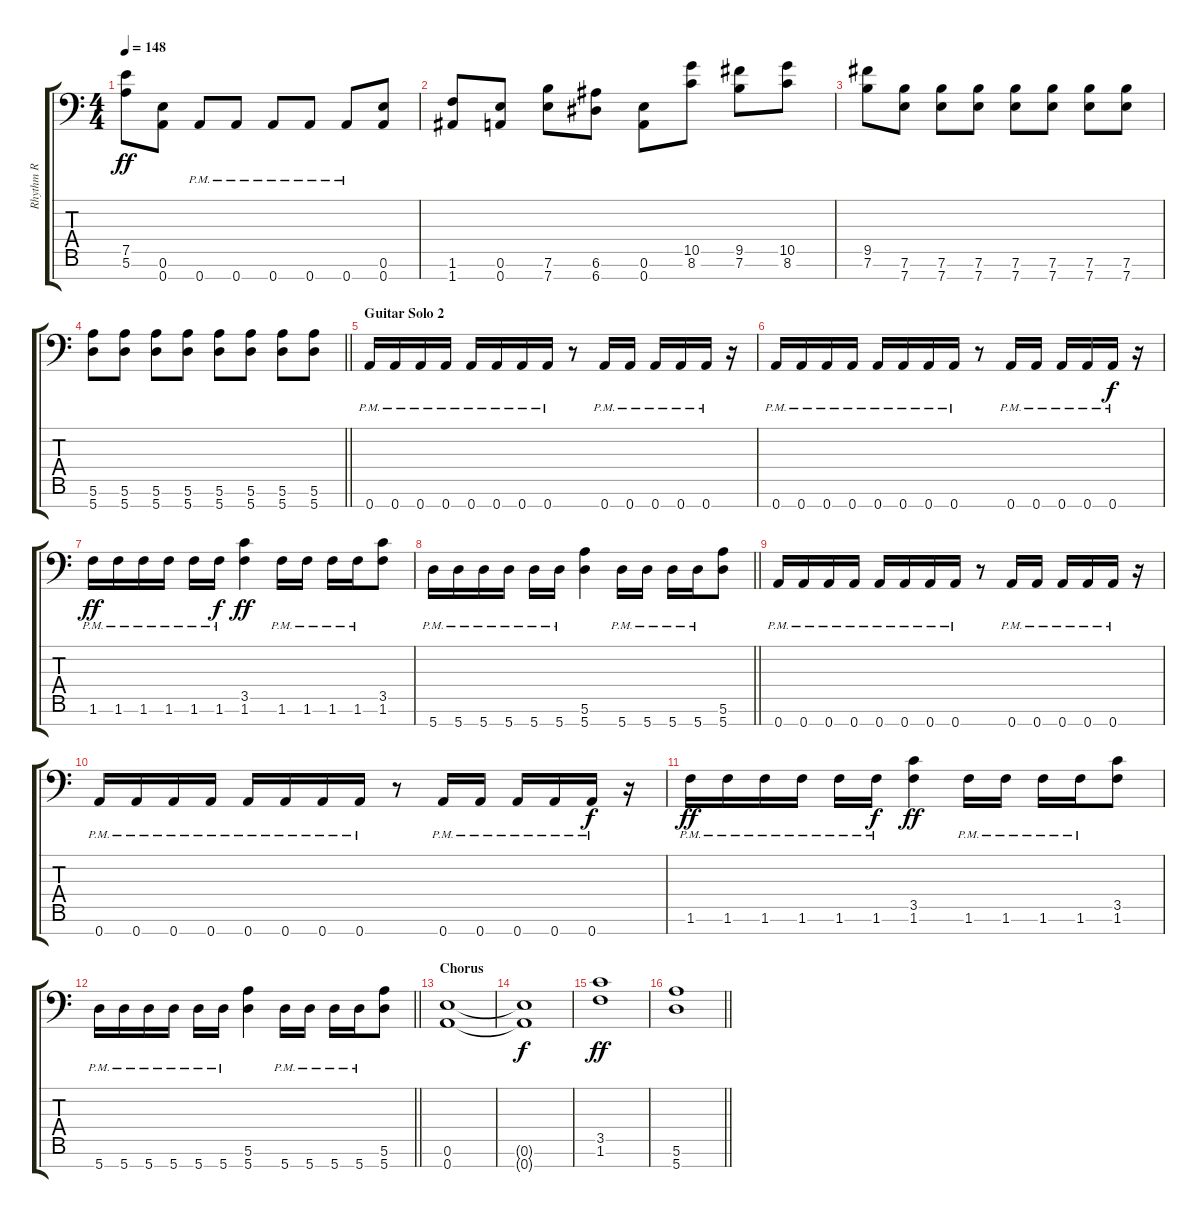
\track ("Rhythm R" "Rhythm R") {instrument overdrivenguitar}
\staff {score tabs}
\tuning (E4 B3 G3 D3 A2 E2 A1) {hide}
\ts (4 4)
\tempo 148
\clef f4
\ks c
(7.5 5.6).8{dy ff} (0.6 0.7).8 0.7{pm}.8 0.7{pm}.8 0.7{pm}.8 0.7{pm}.8 0.7{pm}.8 (0.6 0.7).8 |
(1.6 1.7).8 (0.6 0.7).8 (7.6 7.7).8 (6.6 6.7).8 (0.6 0.7).8 (10.5 8.6).8 (9.5 7.6).8 (10.5 8.6).8 |
(9.5 7.6).8 (7.6 7.7).8 (7.6 7.7).8 (7.6 7.7).8 (7.6 7.7).8 (7.6 7.7).8 (7.6 7.7).8 (7.6 7.7).8 |
\barLineRight lightlight
(5.6 5.7).8 (5.6 5.7).8 (5.6 5.7).8 (5.6 5.7).8 (5.6 5.7).8 (5.6 5.7).8 (5.6 5.7).8 (5.6 5.7).8 |
\section ("" "Guitar Solo 2")
0.7{pm}.16 0.7{pm}.16 0.7{pm}.16 0.7{pm}.16 0.7{pm}.16 0.7{pm}.16 0.7{pm}.16 0.7{pm}.16 r.8 0.7{pm}.16 0.7{pm}.16 0.7{pm}.16 0.7{pm}.16 0.7{pm}.16 r.16 |
0.7{pm}.16 0.7{pm}.16 0.7{pm}.16 0.7{pm}.16 0.7{pm}.16 0.7{pm}.16 0.7{pm}.16 0.7{pm}.16 r.8 0.7{pm}.16 0.7{pm}.16 0.7{pm}.16 0.7{pm}.16 0.7{pm}.16{dy f} r.16 |
1.6{pm}.16{dy ff} 1.6{pm}.16 1.6{pm}.16 1.6{pm}.16 1.6{pm}.16 1.6{pm}.16{dy f} (3.5 1.6).4{dy ff} 1.6{pm}.16 1.6{pm}.16 1.6{pm}.16 1.6{pm}.16 (3.5 1.6).8 |
\barLineRight lightlight
5.7{pm}.16 5.7{pm}.16 5.7{pm}.16 5.7{pm}.16 5.7{pm}.16 5.7{pm}.16 (5.6 5.7).4 5.7{pm}.16 5.7{pm}.16 5.7{pm}.16 5.7{pm}.16 (5.6 5.7).8 |
0.7{pm}.16 0.7{pm}.16 0.7{pm}.16 0.7{pm}.16 0.7{pm}.16 0.7{pm}.16 0.7{pm}.16 0.7{pm}.16 r.8 0.7{pm}.16 0.7{pm}.16 0.7{pm}.16 0.7{pm}.16 0.7{pm}.16 r.16 |
0.7{pm}.16 0.7{pm}.16 0.7{pm}.16 0.7{pm}.16 0.7{pm}.16 0.7{pm}.16 0.7{pm}.16 0.7{pm}.16 r.8 0.7{pm}.16 0.7{pm}.16 0.7{pm}.16 0.7{pm}.16 0.7{pm}.16{dy f} r.16 |
1.6{pm}.16{dy ff} 1.6{pm}.16 1.6{pm}.16 1.6{pm}.16 1.6{pm}.16 1.6{pm}.16{dy f} (3.5 1.6).4{dy ff} 1.6{pm}.16 1.6{pm}.16 1.6{pm}.16 1.6{pm}.16 (3.5 1.6).8 |
\barLineRight lightlight
5.7{pm}.16 5.7{pm}.16 5.7{pm}.16 5.7{pm}.16 5.7{pm}.16 5.7{pm}.16 (5.6 5.7).4 5.7{pm}.16 5.7{pm}.16 5.7{pm}.16 5.7{pm}.16 (5.6 5.7).8 |
\section ("" "Chorus")
(0.6 0.7).1 |
(0.6{t} 0.7{t}).1{dy f} |
(3.5 1.6).1{dy ff} |
\barLineRight lightlight
(5.6 5.7).1
